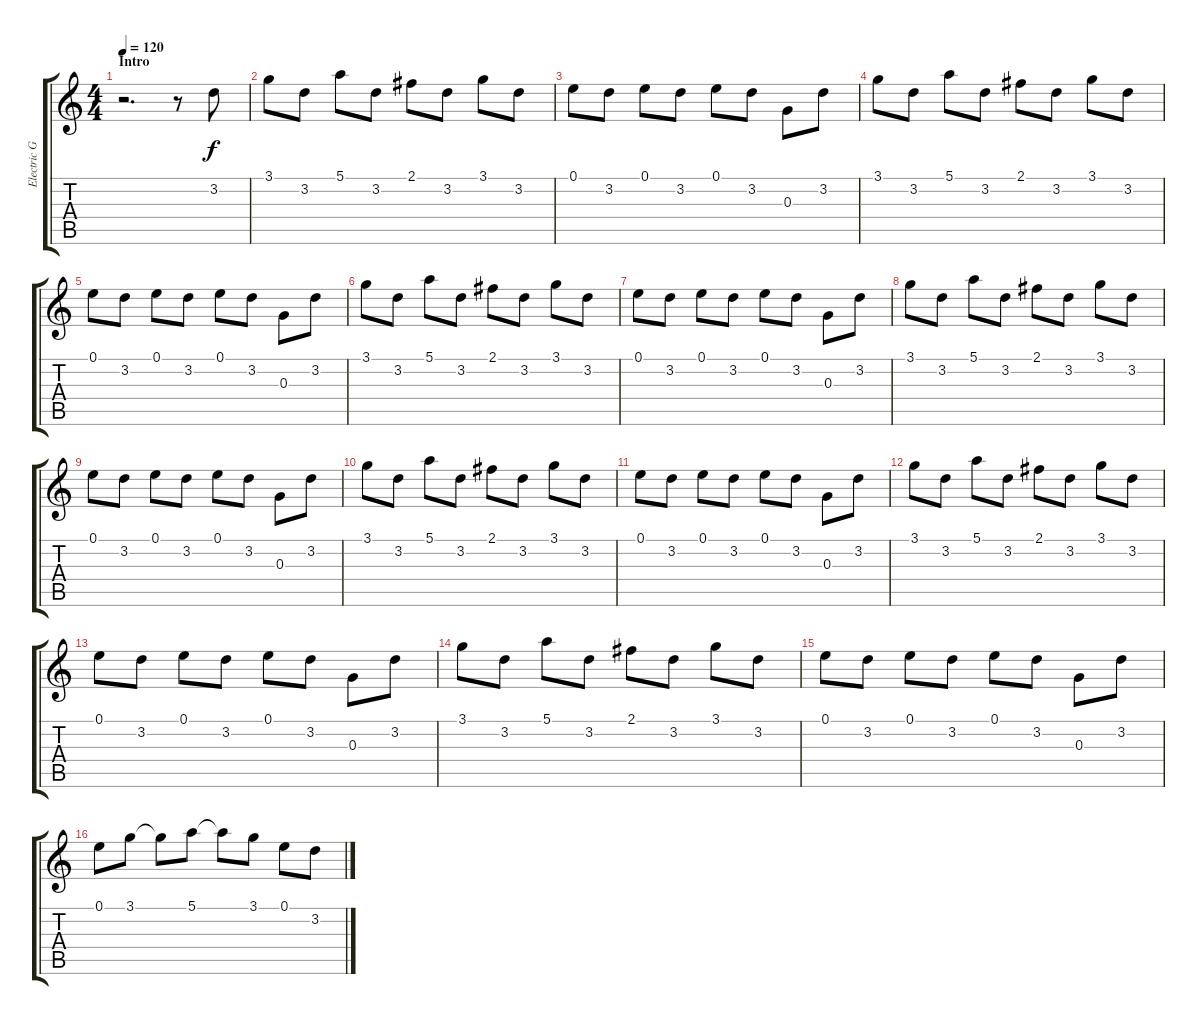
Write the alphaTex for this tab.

\track ("Electric Guitar 1" "Electric G") {instrument electricguitarclean}
\staff {score tabs}
\tuning (E4 B3 G3 D3 A2 E2) {hide}
\ts (4 4)
\section ("" "Intro")
\tempo 120
\clef g2
\ks c
r.2{d dy f instrument electricguitarclean} r.8 3.2.8 |
3.1.8 3.2.8 5.1.8 3.2.8 2.1.8 3.2.8 3.1.8 3.2.8 |
0.1.8 3.2.8 0.1.8 3.2.8 0.1.8 3.2.8 0.3.8 3.2.8 |
3.1.8 3.2.8 5.1.8 3.2.8 2.1.8 3.2.8 3.1.8 3.2.8 |
0.1.8 3.2.8 0.1.8 3.2.8 0.1.8 3.2.8 0.3.8 3.2.8 |
3.1.8 3.2.8 5.1.8 3.2.8 2.1.8 3.2.8 3.1.8 3.2.8 |
0.1.8 3.2.8 0.1.8 3.2.8 0.1.8 3.2.8 0.3.8 3.2.8 |
3.1.8 3.2.8 5.1.8 3.2.8 2.1.8 3.2.8 3.1.8 3.2.8 |
0.1.8 3.2.8 0.1.8 3.2.8 0.1.8 3.2.8 0.3.8 3.2.8 |
3.1.8 3.2.8 5.1.8 3.2.8 2.1.8 3.2.8 3.1.8 3.2.8 |
0.1.8 3.2.8 0.1.8 3.2.8 0.1.8 3.2.8 0.3.8 3.2.8 |
3.1.8 3.2.8 5.1.8 3.2.8 2.1.8 3.2.8 3.1.8 3.2.8 |
0.1.8 3.2.8 0.1.8 3.2.8 0.1.8 3.2.8 0.3.8 3.2.8 |
3.1.8 3.2.8 5.1.8 3.2.8 2.1.8 3.2.8 3.1.8 3.2.8 |
0.1.8 3.2.8 0.1.8 3.2.8 0.1.8 3.2.8 0.3.8 3.2.8 |
0.1.8 3.1.8 3.1{t}.8 5.1.8 5.1{t}.8 3.1.8 0.1.8 3.2.8
